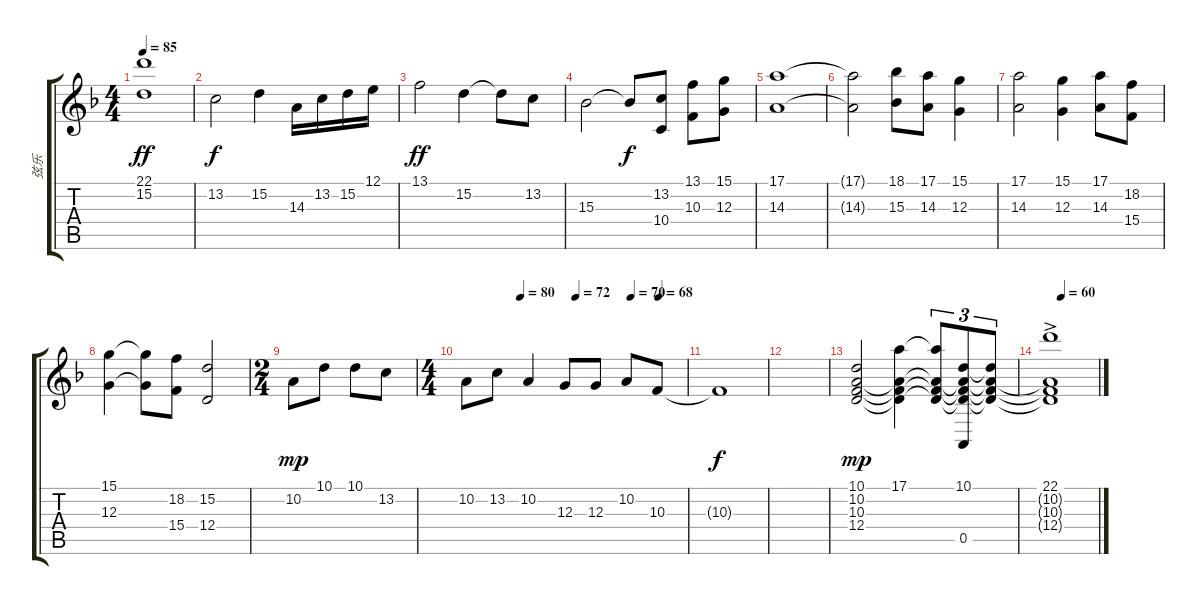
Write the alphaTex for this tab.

\track ("弦乐" "弦乐") {instrument tremolostrings}
\staff {score tabs}
\tuning (E4 B3 G3 D3 A2 E2) {hide}
\ts (4 4)
\tempo 85
\clef g2
\ks f
(22.1 15.2).1{dy ff} |
13.2.2{dy f} 15.2.4 14.3.16 13.2.16 15.2.16 12.1.16 |
13.1.2{dy ff} 15.2.4 15.2{t}.8 13.2.8 |
15.3.2 15.3{t}.8{dy f} (13.2 10.4).8 (13.1 10.3).8 (15.1 12.3).8 |
(17.1 14.3).1 |
(17.1{t} 14.3{t}).2 (18.1 15.3).8 (17.1 14.3).8 (15.1 12.3).4 |
(17.1 14.3).2 (15.1 12.3).4 (17.1 14.3).8 (18.2 15.4).8 |
(15.1 12.3).4 (15.1{t} 12.3{t}).8 (18.2 15.4).8 (15.2 12.4).2 |
\ts (2 4)
10.2.8{dy mp} 10.1.8 10.1.8 13.2.8 |
\ts (4 4)
\tempo (80 0.25)
\tempo (72 0.5)
\tempo (70 0.75)
\tempo (68 0.875)
10.2.8 13.2.8 10.2.4 12.3.8 12.3.8 10.2.8 10.3.8 |
10.3{t}.1{dy f} |
|
(10.1 10.2 10.3 12.4).2{dy mp} (17.1 10.2{t} 10.3{t} 12.4{t}).4 (17.1{t} 10.2{t} 10.3{t} 12.4{t}).8{tu (3 2)} (10.1 10.2{t} 10.3{t} 12.4{t} 0.5).8{tu (3 2)} (10.1{t} 10.2{t} 10.3{t} 12.4{t}).8{tu (3 2)} |
\tempo (60 0.25)
(22.1{ac} 10.2{t} 10.3{t} 12.4{t}).1
